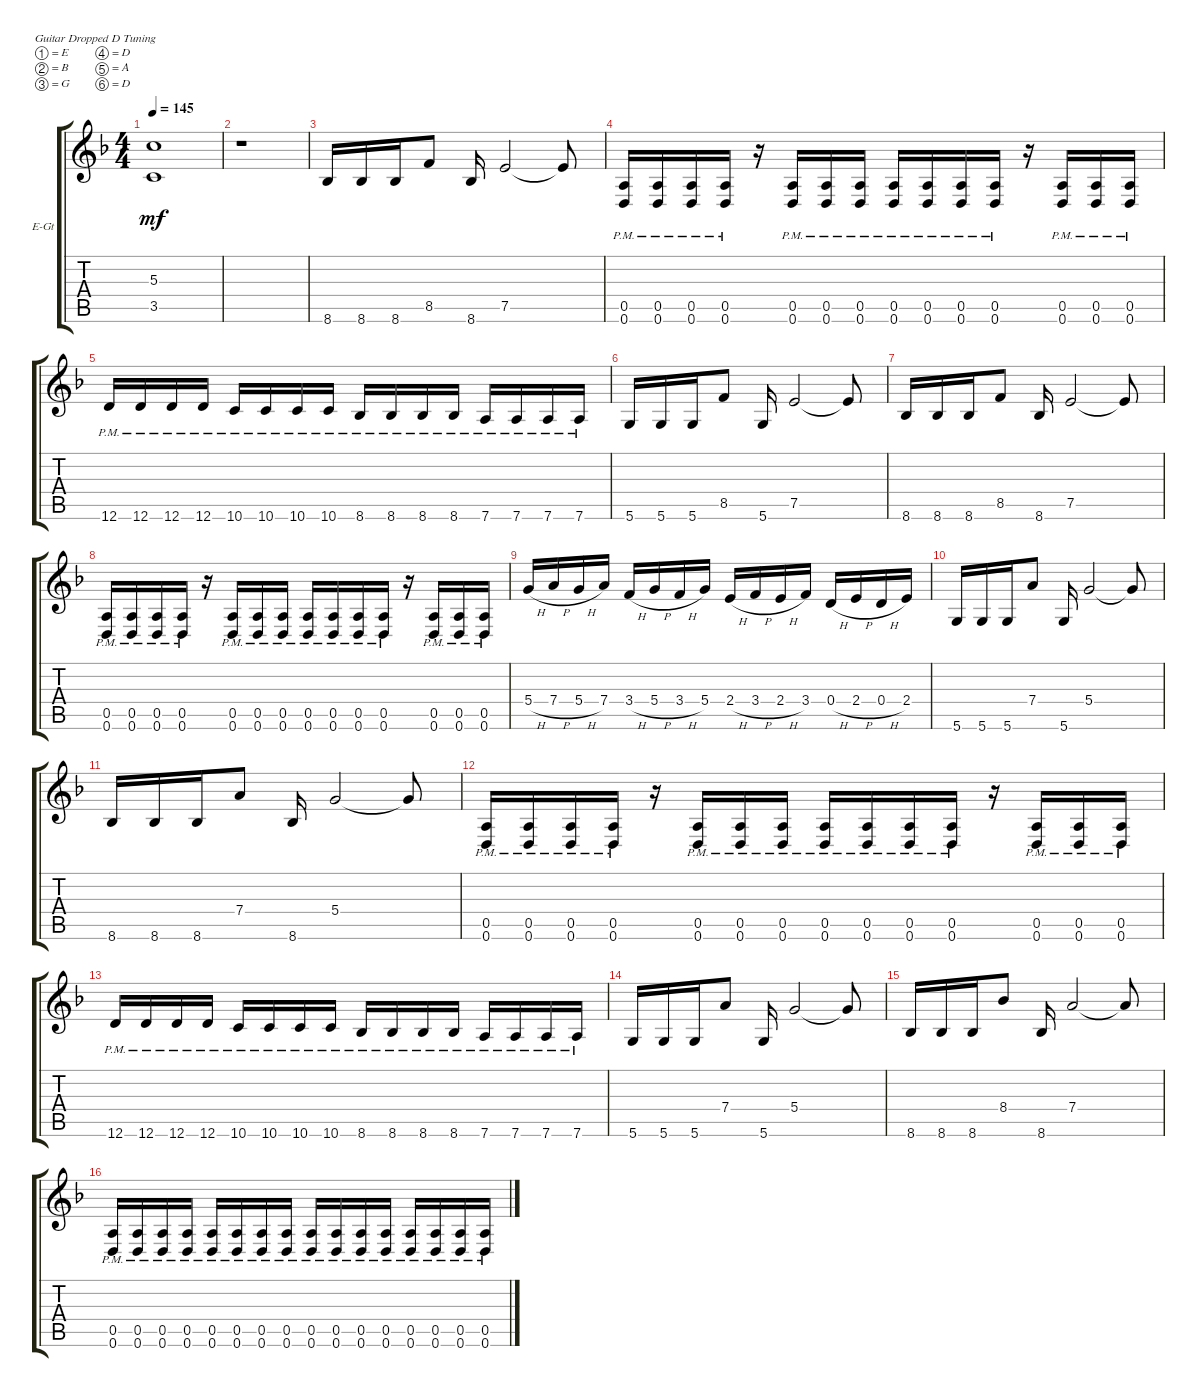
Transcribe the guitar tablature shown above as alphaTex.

\defaultSystemsLayout 4
\bracketExtendMode groupsimilarinstruments
\firstSystemTrackNameOrientation horizontal
\otherSystemsTrackNameOrientation horizontal
\track ("Electric Guitar 2" "E-Gt") {instrument overdrivenguitar}
\staff {score tabs}
\tuning (E4 B3 G3 D3 A2 D2)
\ts (4 4)
\tempo 145
\clef g2
\ks f
(5.3 3.5).1{dy mf} |
r.1 |
8.6.16 8.6.16 8.6.16 8.5.8 8.6.16 7.5.2 7.5{t}.8 |
(0.6{pm} 0.5{pm}).16 (0.6{pm} 0.5{pm}).16 (0.6{pm} 0.5{pm}).16 (0.6{pm} 0.5{pm}).16 r.16 (0.6{pm} 0.5{pm}).16 (0.6{pm} 0.5{pm}).16 (0.6{pm} 0.5{pm}).16 (0.6{pm} 0.5{pm}).16 (0.6{pm} 0.5{pm}).16 (0.6{pm} 0.5{pm}).16 (0.6{pm} 0.5{pm}).16 r.16 (0.6{pm} 0.5{pm}).16 (0.6{pm} 0.5{pm}).16 (0.6{pm} 0.5{pm}).16 |
12.6{pm}.16 12.6{pm}.16 12.6{pm}.16 12.6{pm}.16 10.6{pm}.16 10.6{pm}.16 10.6{pm}.16 10.6{pm}.16 8.6{pm}.16 8.6{pm}.16 8.6{pm}.16 8.6{pm}.16 7.6{pm}.16 7.6{pm}.16 7.6{pm}.16 7.6{pm}.16 |
5.6.16 5.6.16 5.6.16 8.5.8 5.6.16 7.5.2 7.5{t}.8 |
8.6.16 8.6.16 8.6.16 8.5.8 8.6.16 7.5.2 7.5{t}.8 |
(0.6{pm} 0.5{pm}).16 (0.6{pm} 0.5{pm}).16 (0.6{pm} 0.5{pm}).16 (0.6{pm} 0.5{pm}).16 r.16 (0.6{pm} 0.5{pm}).16 (0.6{pm} 0.5{pm}).16 (0.6{pm} 0.5{pm}).16 (0.6{pm} 0.5{pm}).16 (0.6{pm} 0.5{pm}).16 (0.6{pm} 0.5{pm}).16 (0.6{pm} 0.5{pm}).16 r.16 (0.6{pm} 0.5{pm}).16 (0.6{pm} 0.5{pm}).16 (0.6{pm} 0.5{pm}).16 |
5.4{h}.16 7.4{h}.16 5.4{h}.16 7.4.16 3.4{h}.16 5.4{h}.16 3.4{h}.16 5.4.16 2.4{h}.16 3.4{h}.16 2.4{h}.16 3.4.16 0.4{h}.16 2.4{h}.16 0.4{h}.16 2.4.16 |
5.6.16 5.6.16 5.6.16 7.4.8 5.6.16 5.4.2 5.4{t}.8 |
8.6.16 8.6.16 8.6.16 7.4.8 8.6.16 5.4.2 5.4{t}.8 |
(0.6{pm} 0.5{pm}).16 (0.6{pm} 0.5{pm}).16 (0.6{pm} 0.5{pm}).16 (0.6{pm} 0.5{pm}).16 r.16 (0.6{pm} 0.5{pm}).16 (0.6{pm} 0.5{pm}).16 (0.6{pm} 0.5{pm}).16 (0.6{pm} 0.5{pm}).16 (0.6{pm} 0.5{pm}).16 (0.6{pm} 0.5{pm}).16 (0.6{pm} 0.5{pm}).16 r.16 (0.6{pm} 0.5{pm}).16 (0.6{pm} 0.5{pm}).16 (0.6{pm} 0.5{pm}).16 |
12.6{pm}.16 12.6{pm}.16 12.6{pm}.16 12.6{pm}.16 10.6{pm}.16 10.6{pm}.16 10.6{pm}.16 10.6{pm}.16 8.6{pm}.16 8.6{pm}.16 8.6{pm}.16 8.6{pm}.16 7.6{pm}.16 7.6{pm}.16 7.6{pm}.16 7.6{pm}.16 |
5.6.16 5.6.16 5.6.16 7.4.8 5.6.16 5.4.2 5.4{t}.8 |
8.6.16 8.6.16 8.6.16 8.4.8 8.6.16 7.4.2 7.4{t}.8 |
(0.6{pm} 0.5{pm}).16 (0.6{pm} 0.5{pm}).16 (0.6{pm} 0.5{pm}).16 (0.6{pm} 0.5{pm}).16 (0.5{pm} 0.6{pm}).16 (0.6{pm} 0.5{pm}).16 (0.6{pm} 0.5{pm}).16 (0.6{pm} 0.5{pm}).16 (0.6{pm} 0.5{pm}).16 (0.6{pm} 0.5{pm}).16 (0.6{pm} 0.5{pm}).16 (0.6{pm} 0.5{pm}).16 (0.6{pm} 0.5{pm}).16 (0.6{pm} 0.5{pm}).16 (0.6{pm} 0.5{pm}).16 (0.6{pm} 0.5{pm}).16
